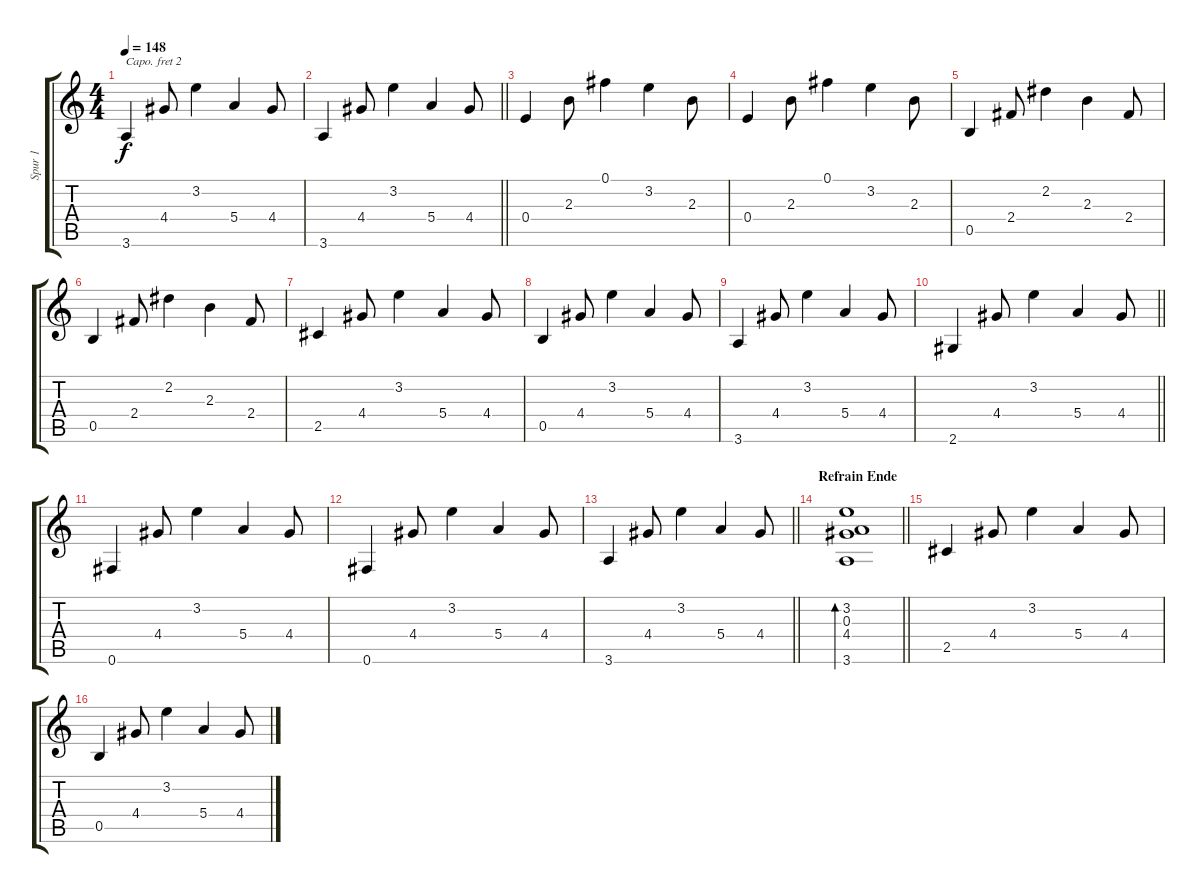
\track ("Spur 1" "Spur 1") {instrument acousticguitarsteel}
\staff {score tabs}
\capo 2
\tuning (E4 B3 G3 D3 A2 E2) {hide}
\ts (4 4)
\tempo 148
\clef g2
\ks c
3.6.4{dy f} 4.4.8 3.2.4 5.4.4 4.4.8 |
\barLineRight lightlight
3.6.4 4.4.8 3.2.4 5.4.4 4.4.8 |
0.4.4 2.3.8 0.1.4 3.2.4 2.3.8 |
0.4.4 2.3.8 0.1.4 3.2.4 2.3.8 |
0.5.4 2.4.8 2.2.4 2.3.4 2.4.8 |
0.5.4 2.4.8 2.2.4 2.3.4 2.4.8 |
2.5.4 4.4.8 3.2.4 5.4.4 4.4.8 |
0.5.4 4.4.8 3.2.4 5.4.4 4.4.8 |
3.6.4 4.4.8 3.2.4 5.4.4 4.4.8 |
\barLineRight lightlight
2.6.4 4.4.8 3.2.4 5.4.4 4.4.8 |
0.6.4 4.4.8 3.2.4 5.4.4 4.4.8 |
0.6.4 4.4.8 3.2.4 5.4.4 4.4.8 |
\barLineRight lightlight
3.6.4 4.4.8 3.2.4 5.4.4 4.4.8 |
\section ("" "Refrain Ende")
\barLineRight lightlight
(3.2 0.3 4.4 3.6).1{bd 480} |
2.5.4 4.4.8 3.2.4 5.4.4 4.4.8 |
0.5.4 4.4.8 3.2.4 5.4.4 4.4.8
